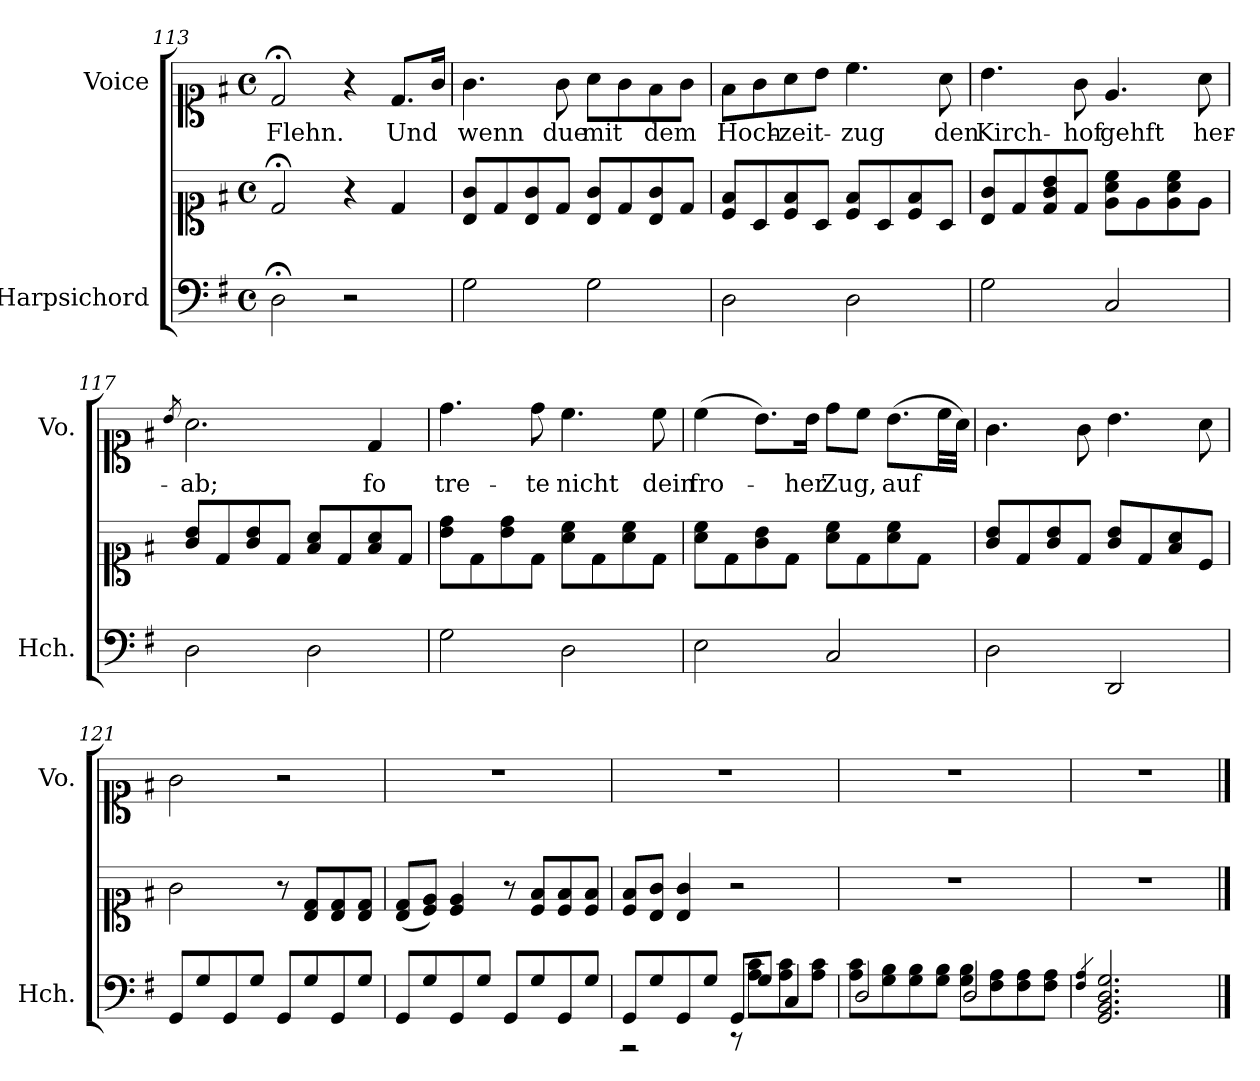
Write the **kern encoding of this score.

**kern	**kern	**kern	**text
*part2	*part2	*part1	*part1
*staff3	*staff2	*staff1	*staff1
*I"Harpsichord	*	*I"Voice	*
*I'Hch.	*	*I'Vo.	*
*clefF4	*clefC1	*clefC1	*
*k[f#]	*k[f#]	*k[f#]	*
*M4/4	*M4/4	*M4/4	*
*met(c)	*met(c)	*met(c)	*
=113	=113	=113	=113
!	!	!	!LO:LY:b
2D;<\	2d;</	2d;</	Flehn.
2r	4r	4r	.
!	!	!	!LO:LY:b
.	4d/	8.d/L	Und
.	.	16g/Jk	.
=114	=114	=114	=114
!	!	!	!LO:LY:b
2G\	8B/ 8g/L	4.g\	wenn
.	8d/	.	.
.	8B/ 8g/	.	.
!	!	!	!LO:LY:b
.	8d/J	8g\	due
!	!	!	!LO:LY:b
2G\	8B/ 8g/L	8a\L	mit
.	8d/	8g\	.
!	!	!	!LO:LY:b
.	8B/ 8g/	8f#\	dem
.	8d/J	8g\J	.
!!LO:LB:g=z
=115	=115	=115	=115
!	!	!	!LO:LY:b
2D\	8c/ 8f#/L	8f#\L	Hoch-
.	8A/	8g\	.
!	!	!	!LO:LY:b
.	8c/ 8f#/	8a\	-zeit-
.	8A/J	8b\J	.
!	!	!	!LO:LY:b
2D\	8c/ 8f#/L	4.cc\	-zug
.	8A/	.	.
.	8c/ 8f#/	.	.
!	!	!	!LO:LY:b
.	8A/J	8a\	den
=116	=116	=116	=116
!	!	!	!LO:LY:b
2G\	8B/ 8g/L	4.b\	Kirch-
.	8d/	.	.
.	8d/ 8g/ 8b/	.	.
!	!	!	!LO:LY:b
.	8d/J	8g\	-hof
!	!	!	!LO:LY:b
2C/	8e\ 8a\ 8cc\L	4.e/	gehft
.	8e\	.	.
.	8e\ 8a\ 8cc\	.	.
!	!	!	!LO:LY:b
.	8e\J	8a\	her-
=117	=117	=117	=117
.	.	8qb/	.
!	!	!	!LO:LY:b
2D\	8g/ 8b/L	2.a\	-ab;
.	8d/	.	.
.	8g/ 8b/	.	.
.	8d/J	.	.
2D\	8f#/ 8a/L	.	.
.	8d/	.	.
!	!	!	!LO:LY:b
.	8f#/ 8a/	4d/	fo
.	8d/J	.	.
=118	=118	=118	=118
!	!	!	!LO:LY:b
2G\	8b\ 8dd\L	4.dd\	tre-
.	8d\	.	.
.	8b\ 8dd\	.	.
!	!	!	!LO:LY:b
.	8d\J	8dd\	-te
!	!	!	!LO:LY:b
2D\	8a\ 8cc\L	4.cc\	nicht
.	8d\	.	.
.	8a\ 8cc\	.	.
!	!	!	!LO:LY:b
.	8d\J	8cc\	dein
!!LO:LB:g=z
=119	=119	=119	=119
!	!	!	!LO:LY:b
2E\	8a\ 8cc\L	(4cc\	fro-
.	8d\	.	.
.	8g\ 8b\	8.b\L)	.
.	8d\J	.	.
!	!	!	!LO:LY:b
.	.	16b\Jk	-her
!	!	!	!LO:LY:b
2C/	8a\ 8cc\L	8dd\L	Zug,
.	8d\	8cc\J	.
!	!	!	!LO:LY:b
.	8a\ 8cc\	(8.b\L	auf
.	8d\J	.	.
.	.	32cc\LL	.
.	.	32a\JJJ)	.
=120	=120	=120	=120
2D\	8g/ 8b/L	4.g\	.
.	8d/	.	.
.	8g/ 8b/	.	.
.	8d/J	8g\	.
2DD/	8g/ 8b/L	4.b\	.
.	8d/	.	.
.	8f#/ 8a/	.	.
.	8c/J	8a\	.
=121	=121	=121	=121
8GG/L	2g\	2g\	.
8G/	.	.	.
8GG/	.	.	.
8G/J	.	.	.
8GG/L	8r	2r	.
8G/	8B/ 8d/L	.	.
8GG/	8B/ 8d/	.	.
8G/J	8B/ 8d/J	.	.
=122	=122	=122	=122
8GG/L	(8B/ 8d/L	1r	.
8G/	8c/ 8e/J)	.	.
8GG/	4c/ 4e/	.	.
8G/J	.	.	.
8GG/L	8r	.	.
8G/	8c/ 8f#/L	.	.
8GG/	8c/ 8f#/	.	.
8G/J	8c/ 8f#/J	.	.
=123	=123	=123	=123
*^	*	*	*
8GG/L	2r	8c/ 8f#/L	1r	.
8G/	.	8B/ 8g/J	.	.
8GG/	.	4B/ 4g/	.	.
8G/J	.	.	.	.
8GG/L	8r	2r	.	.
8G/J	8A\ 8c\L	.	.	.
4C/	8A\ 8c\	.	.	.
.	8A\ 8c\J	.	.	.
!!LO:PB:g=z
=124	=124	=124	=124	=124
2D/	8A\ 8c\L	1r	1r	.
.	8G\ 8B\	.	.	.
.	8G\ 8B\	.	.	.
.	8G\ 8B\J	.	.	.
2D/	8G\ 8B\L	.	.	.
.	8F#\ 8A\	.	.	.
.	8F#\ 8A\	.	.	.
.	8F#\ 8A\J	.	.	.
*v	*v	*	*	*
=125	=125	=125	=125
4qF#/ 4qA/	.	.	.
2.GG/ 2.BB/ 2.D/ 2.G/	1r	1r	.
4ryy	.	.	.
==	==	==	==
*-	*-	*-	*-
